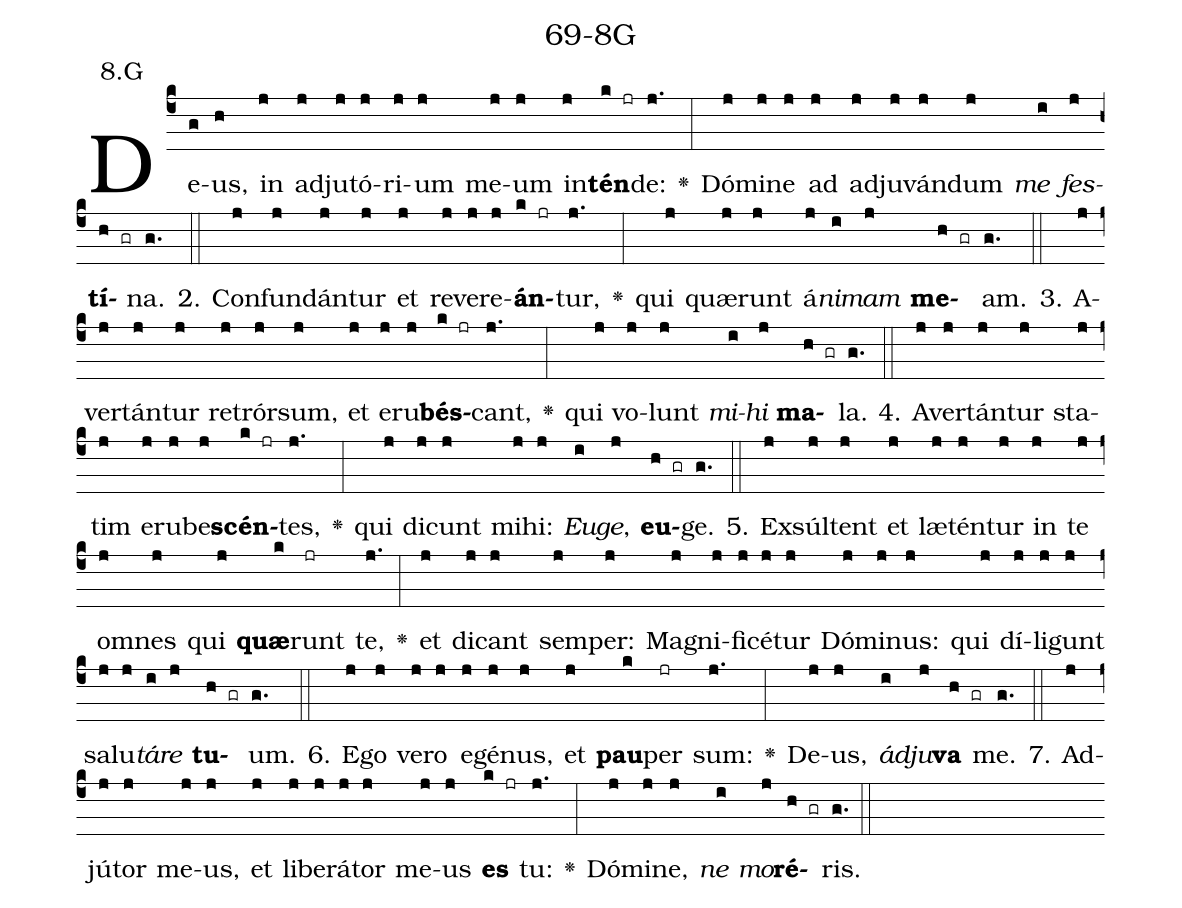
name: 69-8G;
annotation: 8.G;
%%
(c4)De(g)us,(h) in(j) ad(j)ju(j)tó(j)ri(j)um(j) me(j)um(j) in(j)<b>tén</b>(k jr)de:(j.) <v>\greheightstar</v>(:) Dó(j)mi(j)ne(j) ad(j) ad(j)ju(j)ván(j)dum(j) <i>me</i>(i) <i>fes</i>(j)<b>tí</b>(h gr)na.(g.) (::)
2. Con(j)fun(j)dán(j)tur(j) et(j) re(j)ve(j)re(j)<b>án</b>(k jr)tur,(j.) <v>\greheightstar</v>(:) qui(j) quæ(j)runt(j) á(j)<i>ni</i>(i)<i>mam</i>(j) <b>me</b>(h gr)am.(g.) (::)
3. A(j)ver(j)tán(j)tur(j) re(j)trór(j)sum,(j) et(j) e(j)ru(j)<b>bés</b>(k jr)cant,(j.) <v>\greheightstar</v>(:) qui(j) vo(j)lunt(j) <i>mi</i>(i)<i>hi</i>(j) <b>ma</b>(h gr)la.(g.) (::)
4. A(j)ver(j)tán(j)tur(j) sta(j)tim(j) e(j)ru(j)be(j)<b>scén</b>(k jr)tes,(j.) <v>\greheightstar</v>(:) qui(j) di(j)cunt(j) mi(j)hi:(j) <i>Eu</i>(i)<i>ge</i>,(j) <b>eu</b>(h gr)ge.(g.) (::)
5. Ex(j)súl(j)tent(j) et(j) læ(j)tén(j)tur(j) in(j) te(j) om(j)nes(j) qui(j) <b>quæ</b>(k)runt(jr) te,(j.) <v>\greheightstar</v>(:) et(j) di(j)cant(j) sem(j)per:(j) Ma(j)gni(j)fi(j)cé(j)tur(j) Dó(j)mi(j)nus:(j) qui(j) dí(j)li(j)gunt(j) sa(j)lu(j)<i>tá</i>(i)<i>re</i>(j) <b>tu</b>(h gr)um.(g.) (::)
6. E(j)go(j) ve(j)ro(j) e(j)gé(j)nus,(j) et(j) <b>pau</b>(k)per(jr) sum:(j.) <v>\greheightstar</v>(:) De(j)us,(j) <i>ád</i>(i)<i>ju</i>(j)<b>va</b>(h gr) me.(g.) (::)
7. Ad(j)jú(j)tor(j) me(j)us,(j) et(j) li(j)be(j)rá(j)tor(j) me(j)us(j) <b>es</b>(k jr) tu:(j.) <v>\greheightstar</v>(:) Dó(j)mi(j)ne,(j) <i>ne</i>(i) <i>mo</i>(j)<b>ré</b>(h gr)ris.(g.) (::)
